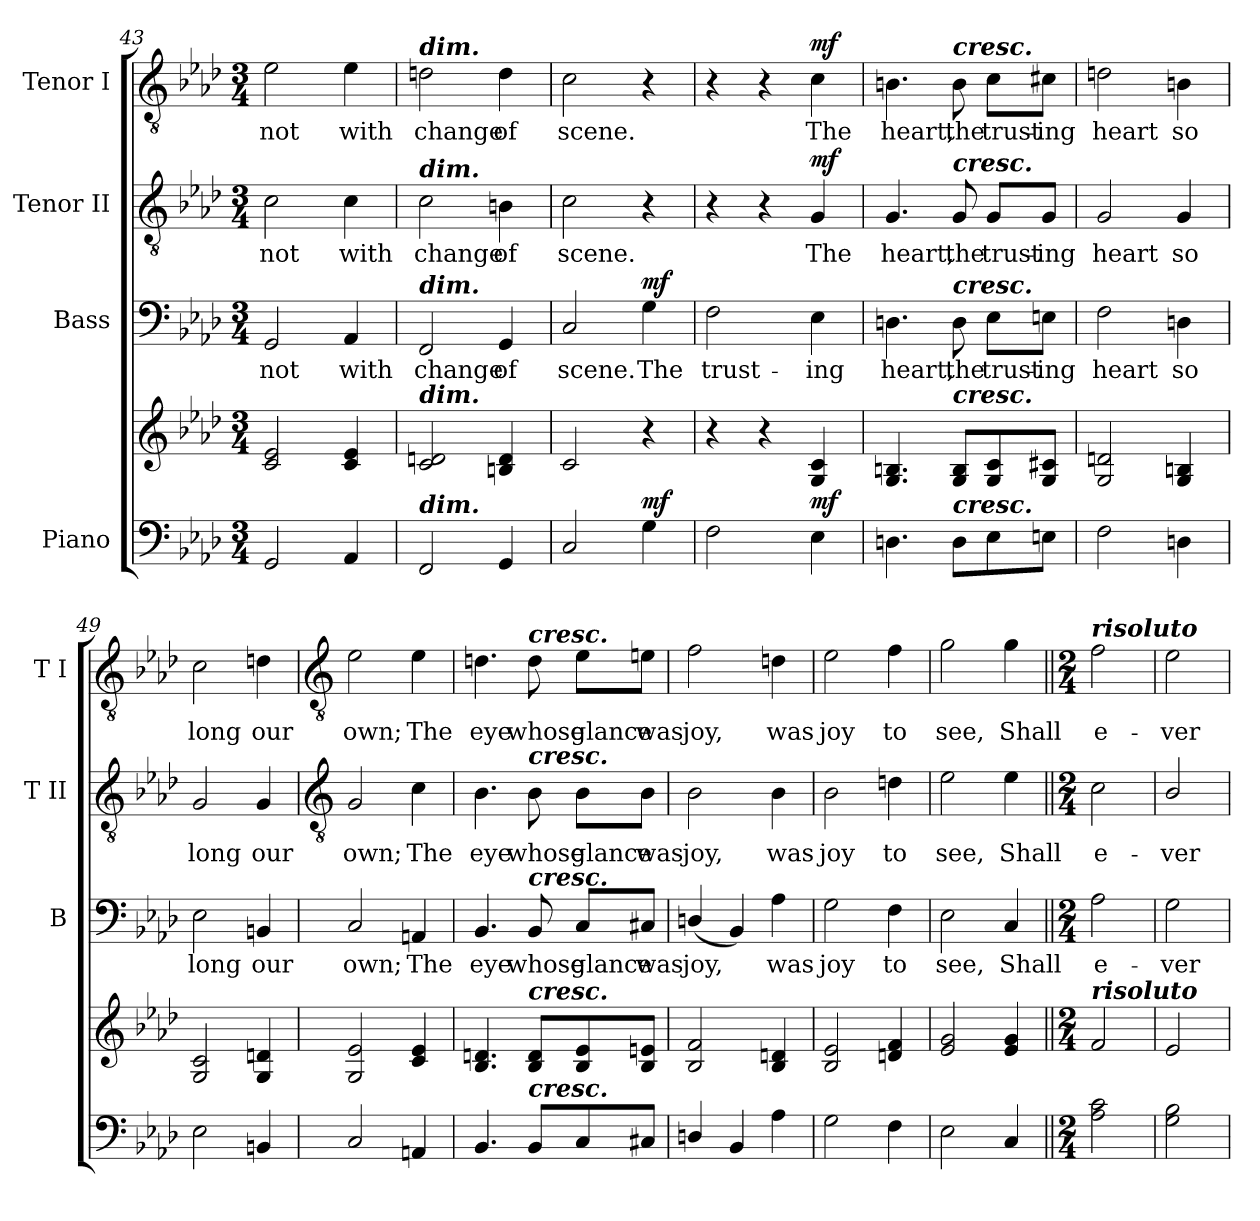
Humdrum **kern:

**kern	**kern	**dynam	**kern	**text	**dynam	**kern	**text	**dynam	**kern	**text	**dynam
*part4	*part4	*part4	*part3	*part3	*part3	*part2	*part2	*part2	*part1	*part1	*part1
*staff5	*staff4	*staff4/5	*staff3	*staff3	*staff3	*staff2	*staff2	*staff2	*staff1	*staff1	*staff1
*I"Piano	*	*	*I"Bass	*	*	*I"Tenor II	*	*	*I"Tenor I	*	*
*	*	*	*I'B	*	*	*I'T II	*	*	*I'T I	*	*
*clefF4	*clefG2	*	*clefF4	*	*	*clefGv2	*	*	*clefGv2	*	*
*k[b-e-a-d-]	*k[b-e-a-d-]	*	*k[b-e-a-d-]	*	*	*k[b-e-a-d-]	*	*	*k[b-e-a-d-]	*	*
*A-:	*A-:	*	*A-:	*	*	*A-:	*	*	*A-:	*	*
*M3/4	*M3/4	*	*M3/4	*	*	*M3/4	*	*	*M3/4	*	*
=43	=43	=43	=43	=43	=43	=43	=43	=43	=43	=43	=43
!	!	!	!	!LO:LY:b	!	!	!LO:LY:b	!	!	!LO:LY:b	!
2GG	2c 2e-	.	2GG	not	.	2c	not	.	2e-	not	.
!	!	!	!	!LO:LY:b	!	!	!LO:LY:b	!	!	!LO:LY:b	!
4AA-	4c 4e-	.	4AA-	with	.	4c	with	.	4e-	with	.
=44	=44	=44	=44	=44	=44	=44	=44	=44	=44	=44	=44
!	!	!	!	!	!	!	!	!	!LO:TX:a:Bi:t=dim.	!	!
!	!	!	!	!	!	!LO:TX:a:Bi:t=dim.	!	!	!	!	!
!	!	!	!LO:TX:a:Bi:t=dim.	!	!	!	!	!	!	!	!
!	!LO:TX:a:Bi:t=dim.	!	!	!	!	!	!	!	!	!	!
!LO:TX:a:Bi:t=dim.	!	!	!	!	!	!	!	!	!	!	!
!	!	!	!	!LO:LY:b	!	!	!LO:LY:b	!	!	!LO:LY:b	!
2FF	2c 2dn	.	2FF	change	.	2c	change	.	2dn	change	.
!	!	!	!	!LO:LY:b	!	!	!LO:LY:b	!	!	!LO:LY:b	!
4GG	4Bn 4d	.	4GG	of	.	4Bn	of	.	4d	of	.
=45	=45	=45	=45	=45	=45	=45	=45	=45	=45	=45	=45
!	!	!	!	!LO:LY:b	!	!	!LO:LY:b	!	!	!LO:LY:b	!
2C	2c	.	2C	scene.	.	2c	scene.	.	2c	scene.	.
!	!	!LO:DY:a=2	!	!LO:LY:b	!LO:DY:b	!	!	!	!	!	!
4G	4r	mf	4G	The	mf	4r	.	.	4r	.	.
=46	=46	=46	=46	=46	=46	=46	=46	=46	=46	=46	=46
!	!	!	!	!LO:LY:b	!	!	!	!	!	!	!
2F	4r	.	2F	trust-	.	4r	.	.	4r	.	.
.	4r	.	.	.	.	4r	.	.	4r	.	.
!	!	!LO:DY:b	!	!LO:LY:b	!	!	!LO:LY:b	!LO:DY:b	!	!LO:LY:b	!LO:DY:b
4E-	4G 4c	mf	4E-	-ing	.	4G	The	mf	4c	The	mf
=47	=47	=47	=47	=47	=47	=47	=47	=47	=47	=47	=47
!	!	!	!	!LO:LY:b	!	!	!LO:LY:b	!	!	!LO:LY:b	!
4.Dn	4.G 4.Bn	.	4.Dn	heart,	.	4.G	heart,	.	4.Bn	heart,	.
!	!	!	!	!	!	!	!	!	!LO:TX:a:Bi:t=cresc.	!	!
!	!	!	!	!	!	!LO:TX:a:Bi:t=cresc.	!	!	!	!	!
!	!	!	!LO:TX:a:Bi:t=cresc.	!	!	!	!	!	!	!	!
!	!LO:TX:a:Bi:t=cresc.	!	!	!	!	!	!	!	!	!	!
!LO:TX:a:Bi:t=cresc.	!	!	!	!	!	!	!	!	!	!	!
!	!	!	!	!LO:LY:b	!	!	!LO:LY:b	!	!	!LO:LY:b	!
8DL	8G 8BL	.	8D	the	.	8G	the	.	8B	the	.
!	!	!	!	!LO:LY:b	!	!	!LO:LY:b	!	!	!LO:LY:b	!
8E-	8G 8c	.	8E-\L	trust-	.	8G/L	trust-	.	8c\L	trust-	.
!	!	!	!	!LO:LY:b	!	!	!LO:LY:b	!	!	!LO:LY:b	!
8EnJ	8G 8c#XJ	.	8En\J	-ing	.	8G/J	-ing	.	8c#X\J	-ing	.
=48	=48	=48	=48	=48	=48	=48	=48	=48	=48	=48	=48
!	!	!	!	!LO:LY:b	!	!	!LO:LY:b	!	!	!LO:LY:b	!
2F	2G 2dn	.	2F	heart	.	2G	heart	.	2dn	heart	.
!	!	!	!	!LO:LY:b	!	!	!LO:LY:b	!	!	!LO:LY:b	!
4Dn	4G 4Bn	.	4Dn	so	.	4G	so	.	4Bn	so	.
=49	=49	=49	=49	=49	=49	=49	=49	=49	=49	=49	=49
!	!	!	!	!LO:LY:b	!	!	!LO:LY:b	!	!	!LO:LY:b	!
2E-	2G 2c	.	2E-	long	.	2G	long	.	2c	long	.
!	!	!	!	!LO:LY:b	!	!	!LO:LY:b	!	!	!LO:LY:b	!
4BBn	4G 4dn	.	4BBn	our	.	4G	our	.	4dn	our	.
!!LO:LB:g=z
=50	=50	=50	=50	=50	=50	=50	=50	=50	=50	=50	=50
*	*	*	*	*	*	*clefGv2	*	*	*clefGv2	*	*
!	!	!	!	!LO:LY:b	!	!	!LO:LY:b	!	!	!LO:LY:b	!
2C	2G 2e-	.	2C	own;	.	2G	own;	.	2e-	own;	.
!	!	!	!	!LO:LY:b	!	!	!LO:LY:b	!	!	!LO:LY:b	!
4AAn	4c 4e-	.	4AAn	The	.	4c	The	.	4e-	The	.
=51	=51	=51	=51	=51	=51	=51	=51	=51	=51	=51	=51
!	!	!	!	!LO:LY:b	!	!	!LO:LY:b	!	!	!LO:LY:b	!
4.BB-	4.B- 4.dn	.	4.BB-	eye	.	4.B-	eye	.	4.dn	eye	.
!	!	!	!	!	!	!	!	!	!LO:TX:a:Bi:t=cresc.	!	!
!	!	!	!	!	!	!LO:TX:a:Bi:t=cresc.	!	!	!	!	!
!	!	!	!LO:TX:a:Bi:t=cresc.	!	!	!	!	!	!	!	!
!	!LO:TX:a:Bi:t=cresc.	!	!	!	!	!	!	!	!	!	!
!LO:TX:a:Bi:t=cresc.	!	!	!	!	!	!	!	!	!	!	!
!	!	!	!	!LO:LY:b	!	!	!LO:LY:b	!	!	!LO:LY:b	!
8BB-L	8B- 8dL	.	8BB-	whose	.	8B-	whose	.	8d	whose	.
!	!	!	!	!LO:LY:b	!	!	!LO:LY:b	!	!	!LO:LY:b	!
8C	8B- 8e-	.	8C/L	glance	.	8B-\L	glance	.	8e-\L	glance	.
!	!	!	!	!LO:LY:b	!	!	!LO:LY:b	!	!	!LO:LY:b	!
8C#XJ	8B- 8enJ	.	8C#X/J	was	.	8B-\J	was	.	8en\J	was	.
=52	=52	=52	=52	=52	=52	=52	=52	=52	=52	=52	=52
!	!	!	!	!LO:LY:b	!	!	!LO:LY:b	!	!	!LO:LY:b	!
4Dn/	2B- 2f	.	(<4Dn/	joy,	.	2B-	joy,	.	2f	joy,	.
4BB-	.	.	4BB-)	.	.	.	.	.	.	.	.
!	!	!	!	!LO:LY:b	!	!	!LO:LY:b	!	!	!LO:LY:b	!
4A-	4B- 4dn	.	4A-	was	.	4B-	was	.	4dn	was	.
=53	=53	=53	=53	=53	=53	=53	=53	=53	=53	=53	=53
!	!	!	!	!LO:LY:b	!	!	!LO:LY:b	!	!	!LO:LY:b	!
2G	2B- 2e-	.	2G	joy	.	2B-	joy	.	2e-	joy	.
!	!	!	!	!LO:LY:b	!	!	!LO:LY:b	!	!	!LO:LY:b	!
4F	4dn 4f	.	4F	to	.	4dn	to	.	4f	to	.
=54	=54	=54	=54	=54	=54	=54	=54	=54	=54	=54	=54
!	!	!	!	!LO:LY:b	!	!	!LO:LY:b	!	!	!LO:LY:b	!
2E-	2e- 2g	.	2E-	see,	.	2e-	see,	.	2g	see,	.
!	!	!	!	!LO:LY:b	!	!	!LO:LY:b	!	!	!LO:LY:b	!
4C	4e- 4g	.	4C	Shall	.	4e-	Shall	.	4g	Shall	.
=55||	=55||	=55||	=55||	=55||	=55||	=55||	=55||	=55||	=55||	=55||	=55||
*M2/4	*M2/4	*	*M2/4	*	*	*M2/4	*	*	*M2/4	*	*
!	!	!	!	!	!	!	!	!	!LO:TX:a:Bi:t=risoluto	!	!
!	!LO:TX:a:Bi:t=risoluto	!	!	!	!	!	!	!	!	!	!
!	!	!	!	!LO:LY:b	!	!	!LO:LY:b	!	!	!LO:LY:b	!
2A- 2c	2f	.	2A-	e-	.	2c	e-	.	2f	e-	.
=56	=56	=56	=56	=56	=56	=56	=56	=56	=56	=56	=56
!	!	!	!	!LO:LY:b	!	!	!LO:LY:b	!	!	!LO:LY:b	!
2G 2B-	2e-	.	2G	-ver	.	2B-/	-ver	.	2e-	-ver	.
=	=	=	=	=	=	=	=	=	=	=	=
*-	*-	*-	*-	*-	*-	*-	*-	*-	*-	*-	*-
